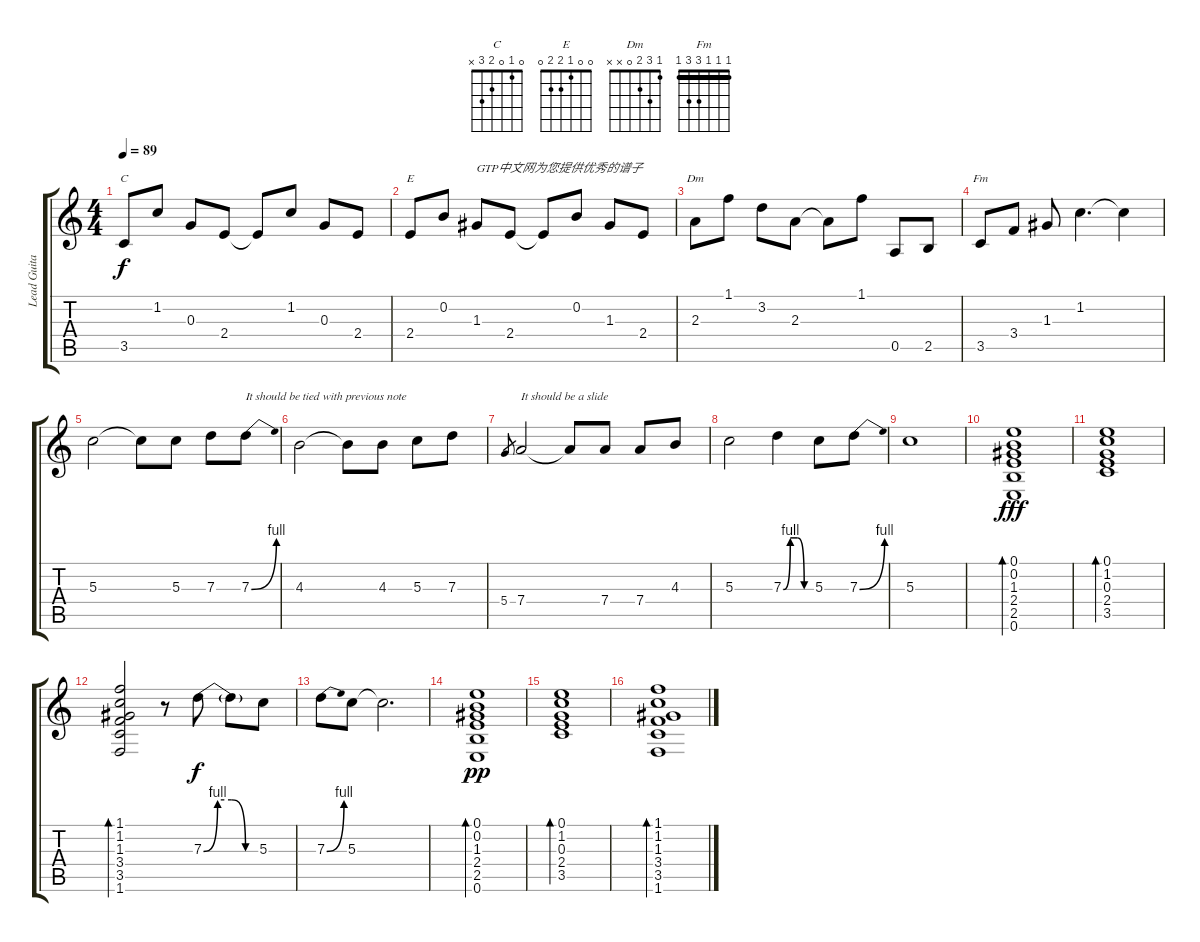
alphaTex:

\track ("Lead Guitar" "Lead Guita") {instrument distortionguitar}
\staff {score tabs}
\tuning (E4 B3 G3 D3 A2 E2) {hide}
\chord ("C" 0 1 0 2 3 x)
\chord ("E" 0 0 1 2 2 0)
\chord ("Dm" 1 3 2 0 x x)
\chord ("Fm" 1 1 1 3 3 1) {barre 1}
\ts (4 4)
\tempo 89
\clef g2
\ks c
3.5.8{ch "C" dy f instrument distortionguitar} 1.2.8 0.3.8 2.4.8 2.4{t}.8 1.2.8 0.3.8 2.4.8 |
2.4.8{ch "E"} 0.2.8 1.3.8{txt "GTP中文网为您提供优秀的谱子"} 2.4.8 2.4{t}.8 0.2.8 1.3.8 2.4.8 |
2.3.8{ch "Dm"} 1.1.8 3.2.8 2.3.8 2.3{t}.8 1.1.8 0.5.8 2.5.8 |
3.5.8{ch "Fm"} 3.4.8 1.3.8 1.2.4{d} 1.2{t}.4 |
5.3.2 5.3{t}.8 5.3.8 7.3.8 7.3{be (bend 0 0 60 4)}.8{txt "It should be tied with previous note"} |
4.3.2 4.3{t}.8 4.3.8 5.3.8 7.3.8 |
5.4.8{gr} 7.4.2{txt "It should be a slide"} 7.4{t}.8 7.4.8 7.4.8 4.3.8 |
5.3.2 7.3{be (custom 0 0 15 4 30 4 45 0 60 0)}.4 5.3.8 7.3{be (bend 0 0 60 4)}.8 |
5.3.1 |
(0.1 0.2 1.3 2.4 2.5 0.6).1{bd 60 dy fff instrument acousticguitarsteel} |
(0.1 1.2 0.3 2.4 3.5).1{bd 120} |
(1.1 1.2 1.3 3.4 3.5 1.6).2{bd 120} r.8 7.3{be (custom 0 0 15 4 30 4 45 0 60 0)}.8{dy f instrument distortionguitar} 7.3{t}.8 5.3.8 |
7.3{be (bend 0 0 60 4)}.8 5.3.8 5.3{t}.2{d} |
(0.1 0.2 1.3 2.4 2.5 0.6).1{bd 120 dy pp instrument electricguitarclean} |
(0.1 1.2 0.3 2.4 3.5).1{bd 120} |
(1.1 1.2 1.3 3.4 3.5 1.6).1{bd 120}
